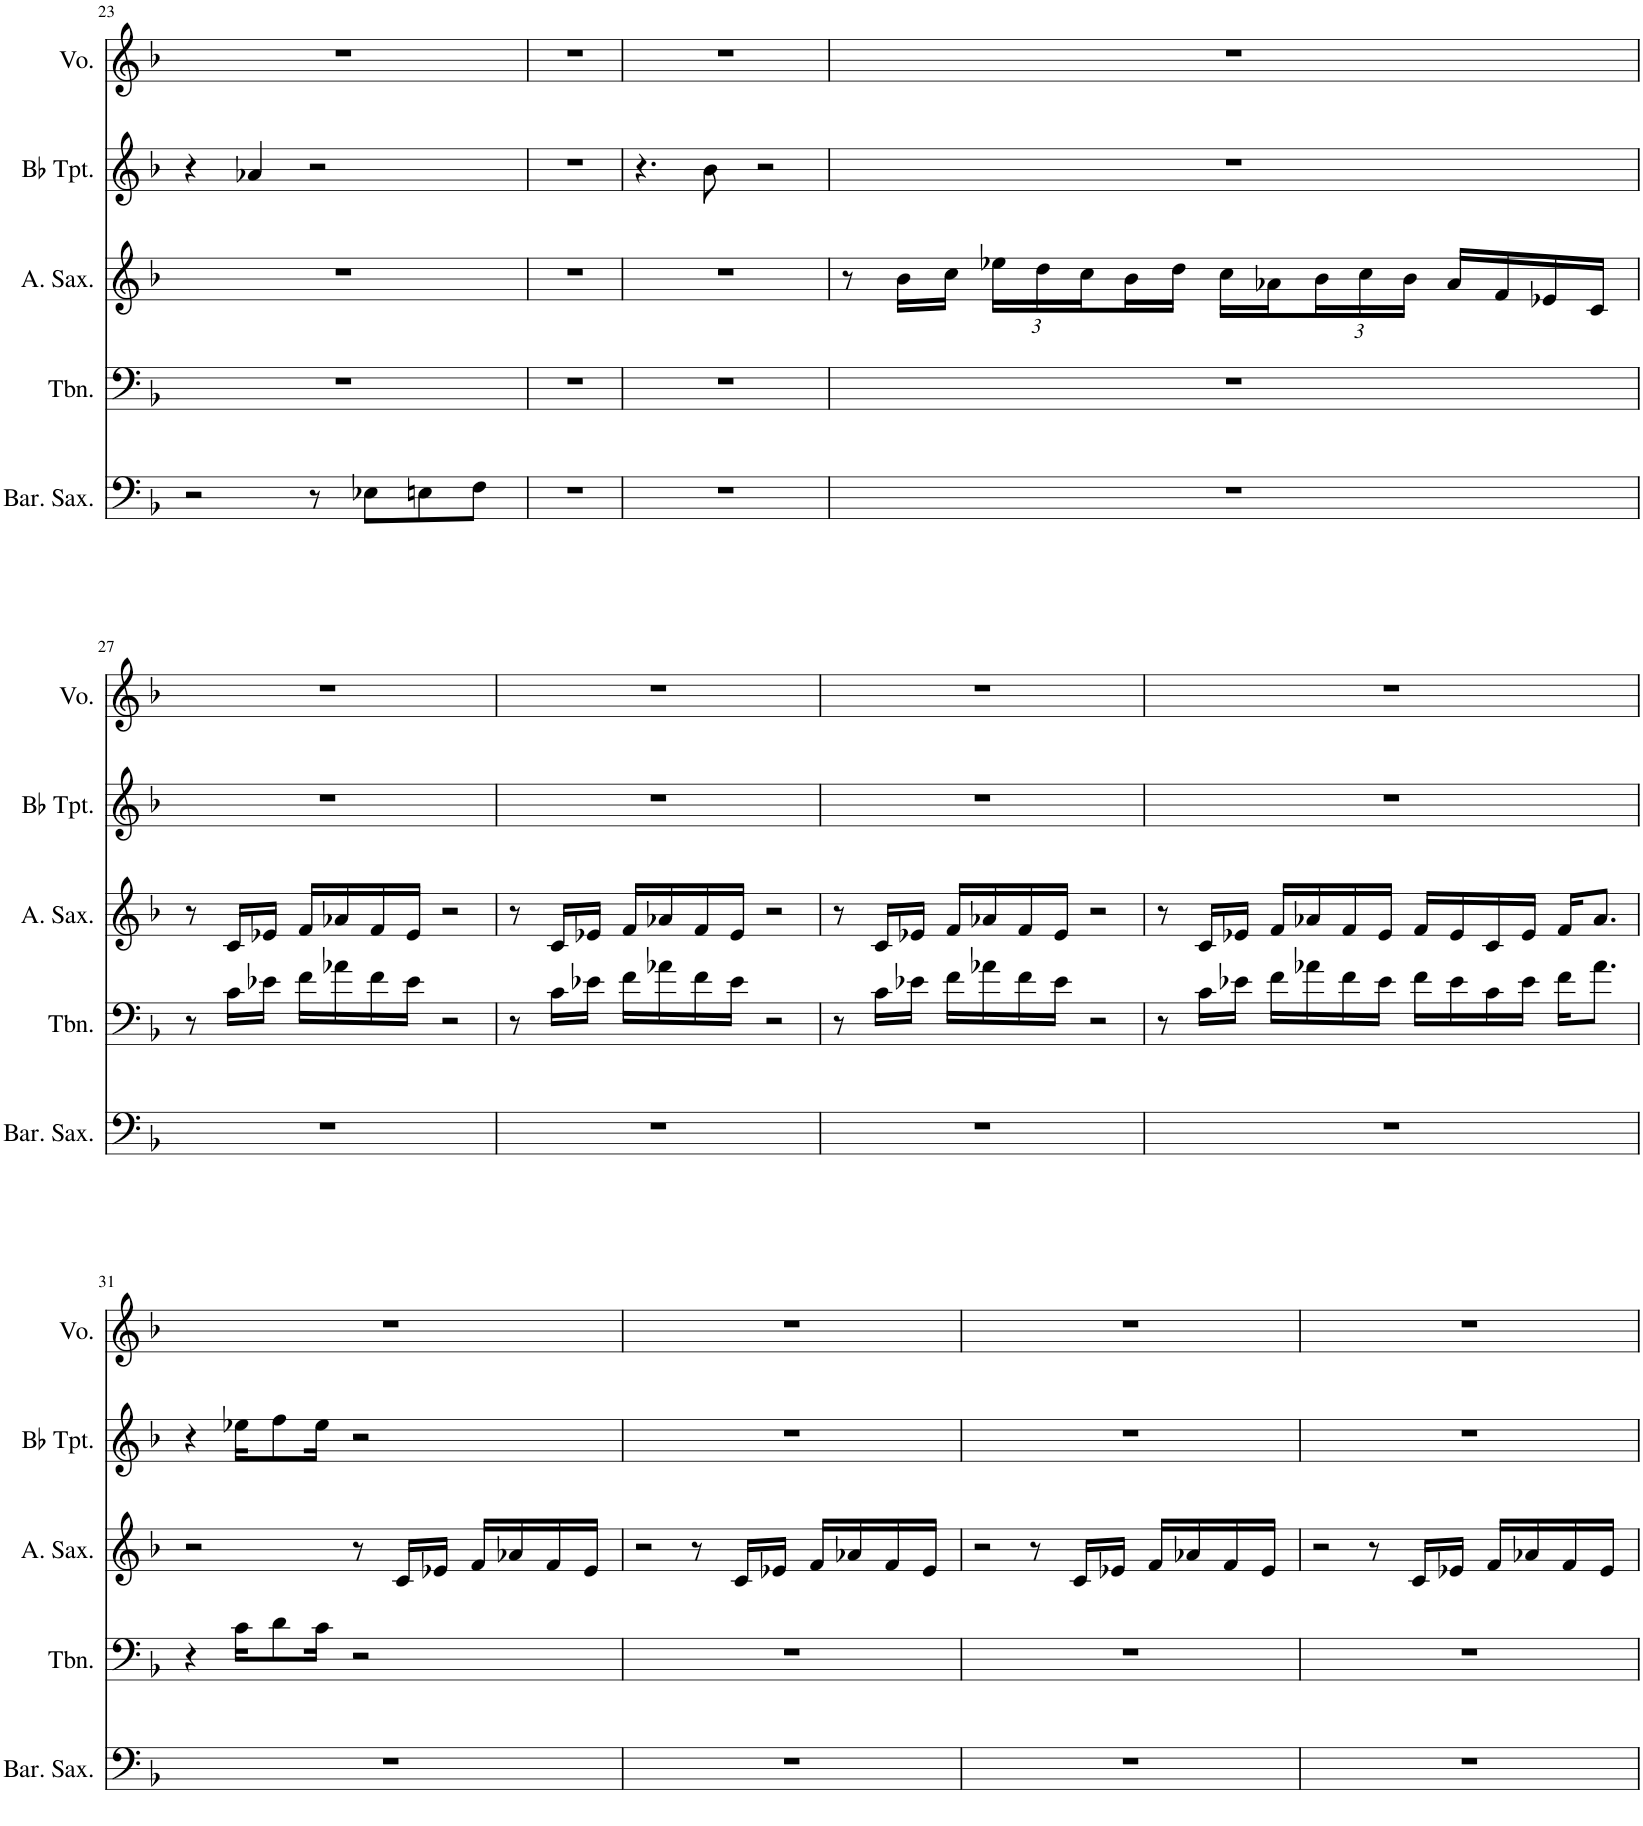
**kern	**kern	**kern	**kern	**kern
*part5	*part4	*part3	*part2	*part1
*staff5	*staff4	*staff3	*staff2	*staff1
*I"Baritone Saxophone	*I"Trombone	*I"Alto Saxophone	*I"Bb Trumpet	*I"Voice
*I'Bar. Sax.	*I'Tbn.	*I'A. Sax.	*I'Bb Tpt.	*I'Vo.
!!LO:PB:g=z
*clefF4	*clefF4	*clefG2	*clefG2	*clefG2
*ITrd12c21	*	*ITrd5c9	*ITrd1c2	*
*k[b-]	*k[b-]	*k[b-]	*k[b-]	*k[b-]
*M4/4	*M4/4	*M4/4	*M4/4	*M4/4
=23	=23	=23	=23	=23
2r	1r	1r	4r	1r
.	.	.	4a-X/	.
8r	.	.	2r	.
8E-X\L	.	.	.	.
8En\	.	.	.	.
8F\J	.	.	.	.
=24	=24	=24	=24	=24
1r	1r	1r	1r	1r
=25	=25	=25	=25	=25
1r	1r	1r	4.r	1r
.	.	.	8b-\	.
.	.	.	2r	.
=26	=26	=26	=26	=26
1r	1r	8r	1r	1r
.	.	16b-\LL	.	.
.	.	16cc\JJ	.	.
*	*	*Xbrackettup	*	*
.	.	24ee-X\LL	.	.
.	.	24dd\	.	.
.	.	24cc\	.	.
.	.	16b-\	.	.
.	.	16dd\JJ	.	.
.	.	16cc\LL	.	.
.	.	16a-X\	.	.
.	.	24b-\	.	.
.	.	24cc\	.	.
.	.	24b-\JJ	.	.
.	.	16a-/LL	.	.
.	.	16f/	.	.
.	.	16e-X/	.	.
.	.	16c/JJ	.	.
!!LO:LB:g=z
=27	=27	=27	=27	=27
1r	8r	8r	1r	1r
.	16c\LL	16c/LL	.	.
.	16e-X\JJ	16e-X/JJ	.	.
.	16f\LL	16f/LL	.	.
.	16a-X\	16a-X/	.	.
.	16f\	16f/	.	.
.	16e-\JJ	16e-/JJ	.	.
.	2r	2r	.	.
=28	=28	=28	=28	=28
1r	8r	8r	1r	1r
.	16c\LL	16c/LL	.	.
.	16e-X\JJ	16e-X/JJ	.	.
.	16f\LL	16f/LL	.	.
.	16a-X\	16a-X/	.	.
.	16f\	16f/	.	.
.	16e-\JJ	16e-/JJ	.	.
.	2r	2r	.	.
=29	=29	=29	=29	=29
1r	8r	8r	1r	1r
.	16c\LL	16c/LL	.	.
.	16e-X\JJ	16e-X/JJ	.	.
.	16f\LL	16f/LL	.	.
.	16a-X\	16a-X/	.	.
.	16f\	16f/	.	.
.	16e-\JJ	16e-/JJ	.	.
.	2r	2r	.	.
=30	=30	=30	=30	=30
1r	8r	8r	1r	1r
.	16c\LL	16c/LL	.	.
.	16e-X\JJ	16e-X/JJ	.	.
.	16f\LL	16f/LL	.	.
.	16a-X\	16a-X/	.	.
.	16f\	16f/	.	.
.	16e-\JJ	16e-/JJ	.	.
.	16f\LL	16f/LL	.	.
.	16e-\	16e-/	.	.
.	16c\	16c/	.	.
.	16e-\JJ	16e-/JJ	.	.
.	16f\KL	16f/KL	.	.
.	8.a-\J	8.a-/J	.	.
!!LO:LB:g=z
=31	=31	=31	=31	=31
1r	4r	2r	4r	1r
.	16c\KL	.	16ee-X\KL	.
.	8d\	.	8ff\	.
.	16c\Jk	.	16ee-\Jk	.
.	2r	8r	2r	.
.	.	16c/LL	.	.
.	.	16e-X/JJ	.	.
.	.	16f/LL	.	.
.	.	16a-X/	.	.
.	.	16f/	.	.
.	.	16e-/JJ	.	.
=32	=32	=32	=32	=32
1r	1r	2r	1r	1r
.	.	8r	.	.
.	.	16c/LL	.	.
.	.	16e-X/JJ	.	.
.	.	16f/LL	.	.
.	.	16a-X/	.	.
.	.	16f/	.	.
.	.	16e-/JJ	.	.
=33	=33	=33	=33	=33
1r	1r	2r	1r	1r
.	.	8r	.	.
.	.	16c/LL	.	.
.	.	16e-X/JJ	.	.
.	.	16f/LL	.	.
.	.	16a-X/	.	.
.	.	16f/	.	.
.	.	16e-/JJ	.	.
=34	=34	=34	=34	=34
1r	1r	2r	1r	1r
.	.	8r	.	.
.	.	16c/LL	.	.
.	.	16e-X/JJ	.	.
.	.	16f/LL	.	.
.	.	16a-X/	.	.
.	.	16f/	.	.
.	.	16e-/JJ	.	.
=	=	=	=	=
*-	*-	*-	*-	*-
